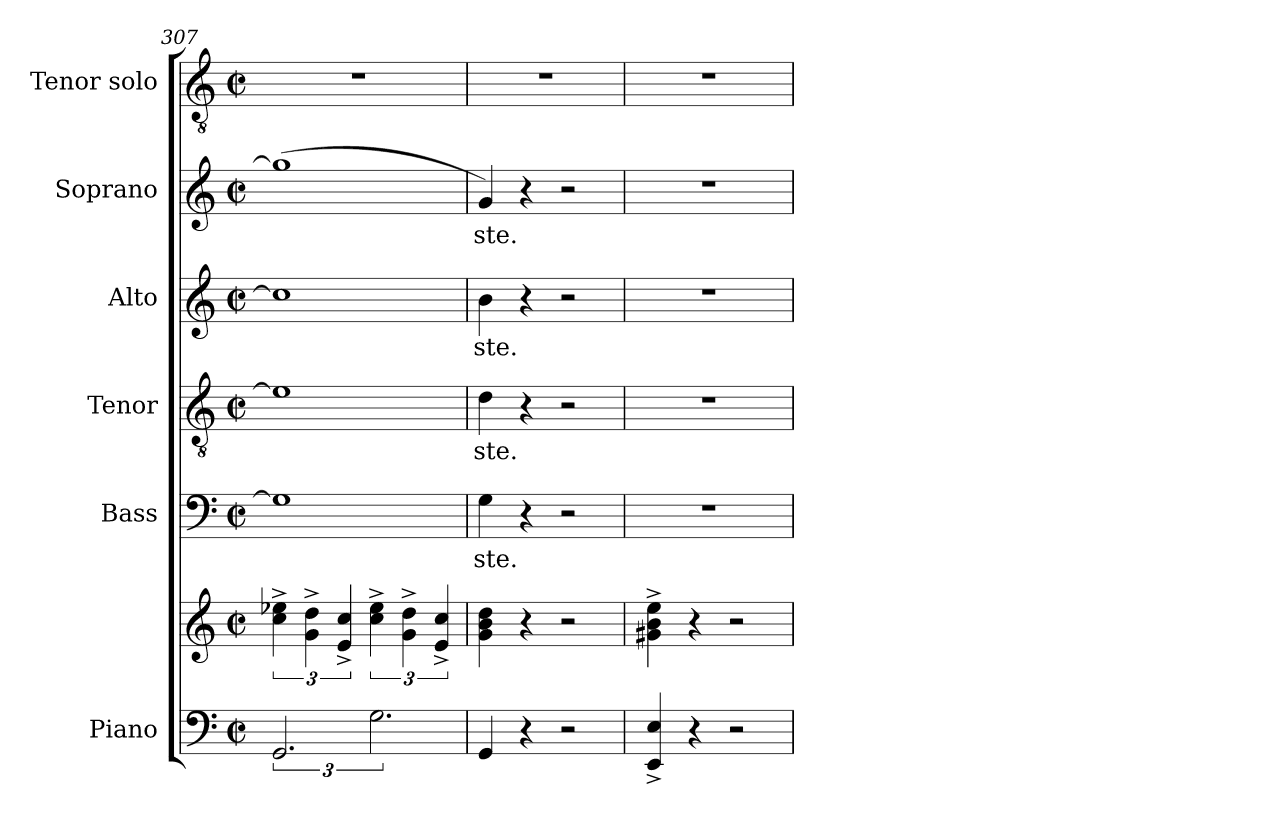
**kern	**kern	**kern	**text	**kern	**text	**kern	**text	**kern	**text	**kern
*part6	*part6	*part5	*part5	*part4	*part4	*part3	*part3	*part2	*part2	*part1
*staff7	*staff6	*staff5	*staff5	*staff4	*staff4	*staff3	*staff3	*staff2	*staff2	*staff1
*I"Piano	*	*I"Bass	*	*I"Tenor	*	*I"Alto	*	*I"Soprano	*	*I"Tenor solo
*I'Pno.	*	*I'B.	*	*I'T.	*	*I'A.	*	*I'S.	*	*I'T.s
*clefF4	*clefG2	*clefF4	*	*clefGv2	*	*clefG2	*	*clefG2	*	*clefGv2
*k[]	*k[]	*k[]	*	*k[]	*	*k[]	*	*k[]	*	*k[]
*M2/2	*M2/2	*M2/2	*	*M2/2	*	*M2/2	*	*M2/2	*	*M2/2
*met(c|)	*met(c|)	*met(c|)	*	*met(c|)	*	*met(c|)	*	*met(c|)	*	*met(c|)
=307	=307	=307	=307	=307	=307	=307	=307	=307	=307	=307
3.GG	6cc\^ 6ee-X\^	1G]	.	1e-]	.	1cc]	.	(>1gg]	.	1r
.	6g\^ 6dd\^	.	.	.	.	.	.	.	.	.
.	6e/^ 6cc/^	.	.	.	.	.	.	.	.	.
3.G	6cc\^ 6ee-\^	.	.	.	.	.	.	.	.	.
.	6g\^ 6dd\^	.	.	.	.	.	.	.	.	.
.	6e/^ 6cc/^	.	.	.	.	.	.	.	.	.
=308	=308	=308	=308	=308	=308	=308	=308	=308	=308	=308
!	!	!	!LO:LY:b	!	!LO:LY:b	!	!LO:LY:b	!	!LO:LY:b	!
4GG/	4g\ 4b\ 4dd\	4G\	-ste.	4d\	-ste.	4b\	-ste.	4g/)	-ste.	1r
4r	4r	4r	.	4r	.	4r	.	4r	.	.
2r	2r	2r	.	2r	.	2r	.	2r	.	.
=309	=309	=309	=309	=309	=309	=309	=309	=309	=309	=309
4EE/^ 4E/^	4g#X\^ 4b\^ 4ee\^	1r	.	1r	.	1r	.	1r	.	1r
4r	4r	.	.	.	.	.	.	.	.	.
2r	2r	.	.	.	.	.	.	.	.	.
=	=	=	=	=	=	=	=	=	=	=
*-	*-	*-	*-	*-	*-	*-	*-	*-	*-	*-
